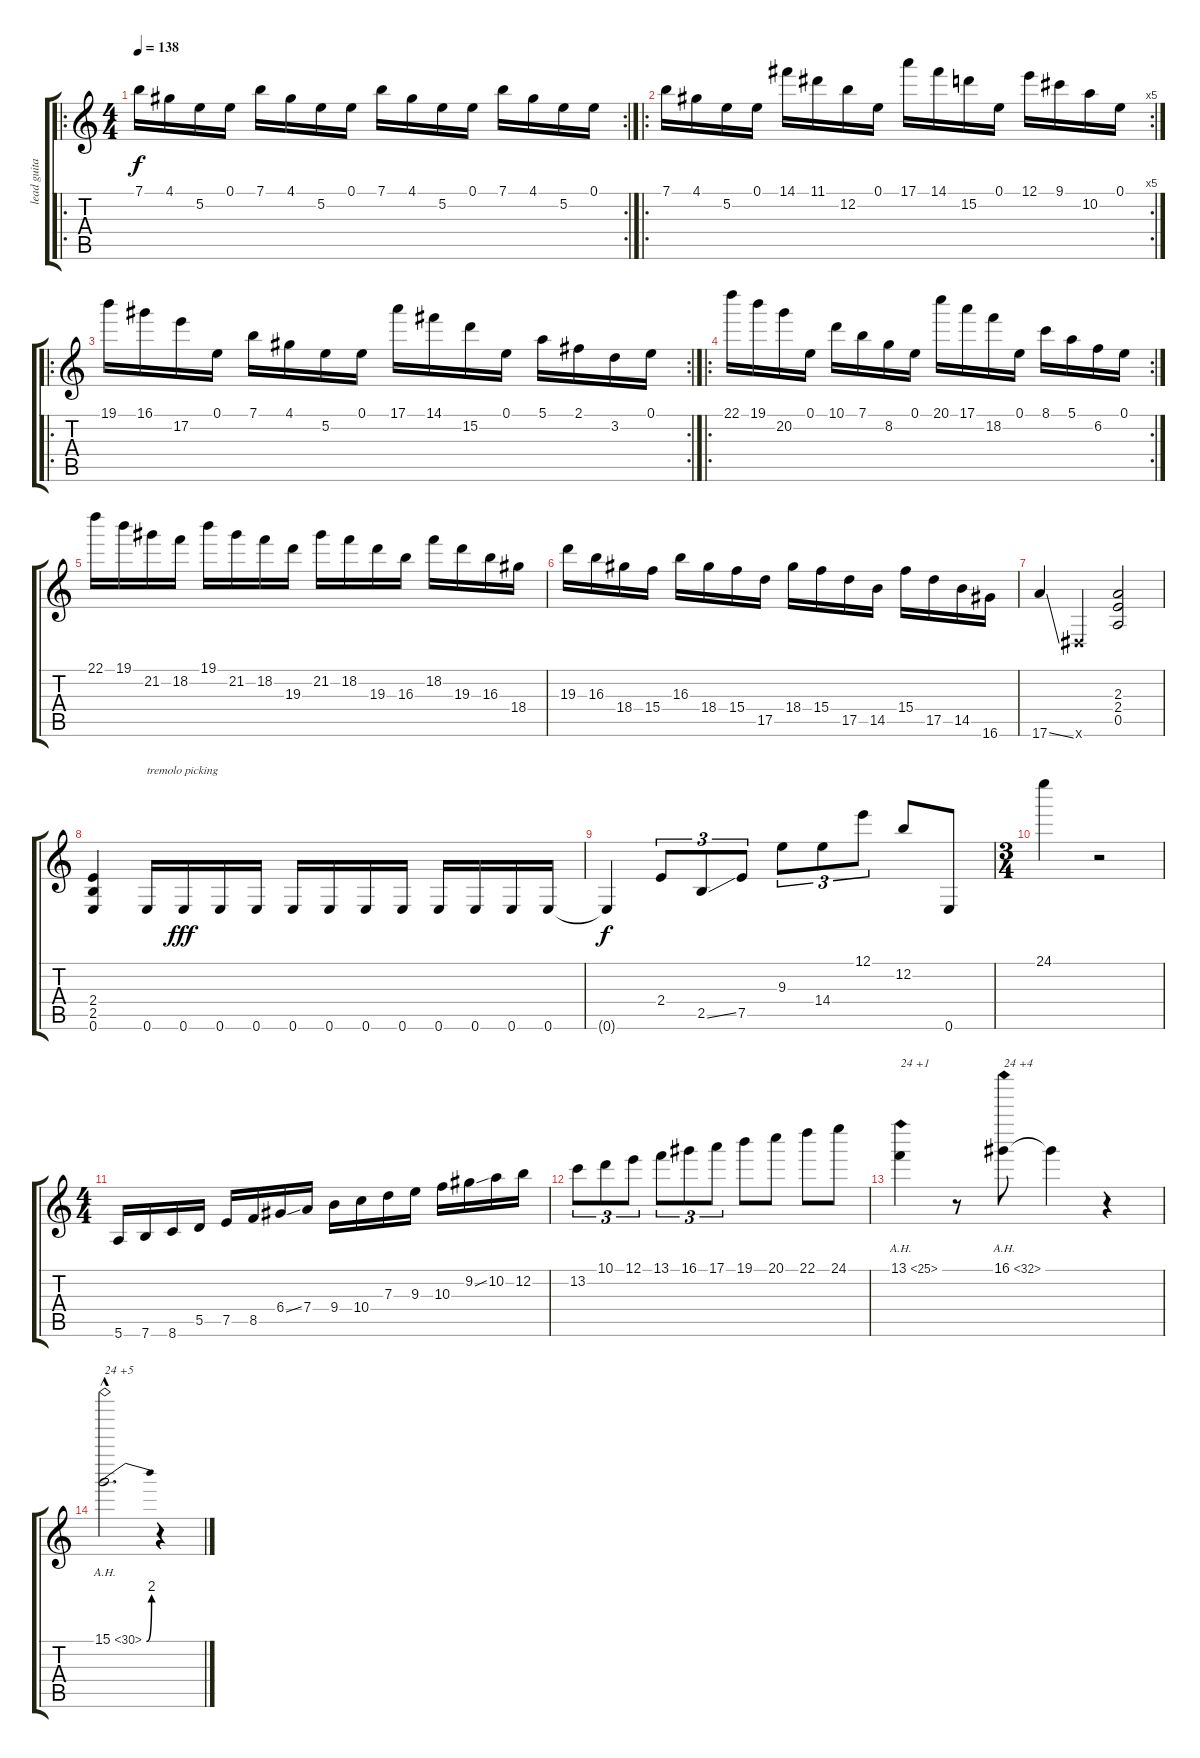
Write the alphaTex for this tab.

\track ("lead guitar devil tone" "lead guita") {instrument distortionguitar}
\staff {score tabs}
\tuning (E4 B3 G3 D3 A2 E2) {hide}
\ro
\rc 2
\ts (4 4)
\tempo 138
\clef g2
\ks c
7.1.16{dy f} 4.1.16 5.2.16 0.1.16 7.1.16 4.1.16 5.2.16 0.1.16 7.1.16 4.1.16 5.2.16 0.1.16 7.1.16 4.1.16 5.2.16 0.1.16 |
\ro
\rc 5
7.1.16 4.1.16 5.2.16 0.1.16 14.1.16 11.1.16 12.2.16 0.1.16 17.1.16 14.1.16 15.2.16 0.1.16 12.1.16 9.1.16 10.2.16 0.1.16 |
\ro
\rc 2
19.1.16 16.1.16 17.2.16 0.1.16 7.1.16 4.1.16 5.2.16 0.1.16 17.1.16 14.1.16 15.2.16 0.1.16 5.1.16 2.1.16 3.2.16 0.1.16 |
\ro
\rc 2
22.1.16 19.1.16 20.2.16 0.1.16 10.1.16 7.1.16 8.2.16 0.1.16 20.1.16 17.1.16 18.2.16 0.1.16 8.1.16 5.1.16 6.2.16 0.1.16 |
22.1.16 19.1.16 21.2.16 18.2.16 19.1.16 21.2.16 18.2.16 19.3.16 21.2.16 18.2.16 19.3.16 16.3.16 18.2.16 19.3.16 16.3.16 18.4.16 |
19.3.16 16.3.16 18.4.16 15.4.16 16.3.16 18.4.16 15.4.16 17.5.16 18.4.16 15.4.16 17.5.16 14.5.16 15.4.16 17.5.16 14.5.16 16.6.16 |
17.6{ss}.4 -1.6{x}.4 (2.3 2.4 0.5).2 |
(2.4 2.5 0.6).4 0.6.16{txt "tremolo picking"} 0.6.16{dy fff} 0.6.16 0.6.16 0.6.16 0.6.16 0.6.16 0.6.16 0.6.16 0.6.16 0.6.16 0.6.16 |
0.6{t}.4{dy f} 2.4.8{tu (3 2)} 2.5{ss}.8{tu (3 2)} 7.5.8{tu (3 2)} 9.3.8{tu (3 2)} 14.4.8{tu (3 2)} 12.1.8{tu (3 2)} 12.2.8 0.6.8 |
\ts (3 4)
24.1.4 r.2 |
\ts (4 4)
5.6.16 7.6.16 8.6.16 5.5.16 7.5.16 8.5.16 6.4{ss}.16 7.4.16 9.4.16 10.4.16 7.3.16 9.3.16 10.3.16 9.2{ss}.16 10.2.16 12.2.16 |
13.2.8{tu (3 2)} 10.1.8{tu (3 2)} 12.1.8{tu (3 2)} 13.1.8{tu (3 2)} 16.1.8{tu (3 2)} 17.1.8{tu (3 2)} 19.1.8 20.1.8 22.1.8 24.1.8 |
13.1{ah 12}.4{txt "24 +1"} r.8 16.1{ah 16}.8{txt "24 +4"} 16.1{t}.4 r.4 |
15.1{be (bend 0 0 60 8) ah 15 hac}.2{d txt "24 +5"} r.4
